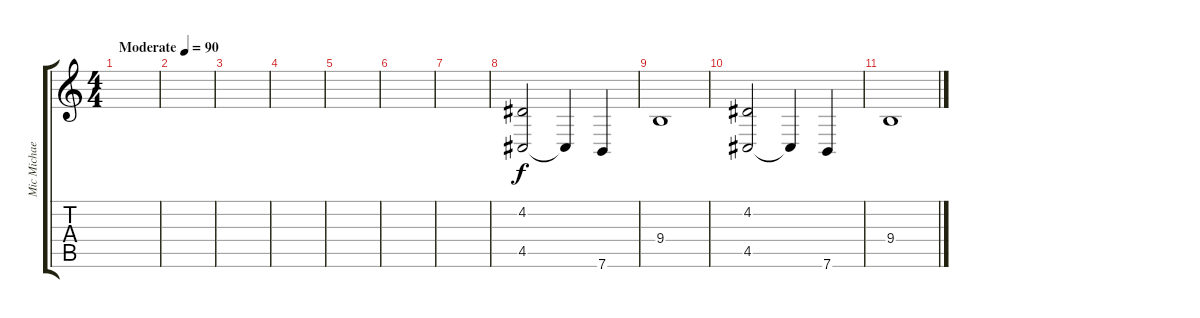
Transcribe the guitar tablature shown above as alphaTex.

\track ("Mic Michaeli" "Mic Michae") {instrument synthstrings1}
\staff {score tabs}
\tuning (E4 B3 G3 D3 A2 E2) {hide}
\ts (4 4)
\tempo (90 "Moderate")
\clef g2
\ks c
|
|
|
|
|
|
|
(4.2 4.5).2 4.5{t}.4 7.6.4 |
9.4.1 |
(4.2 4.5).2 4.5{t}.4 7.6.4 |
9.4.1
